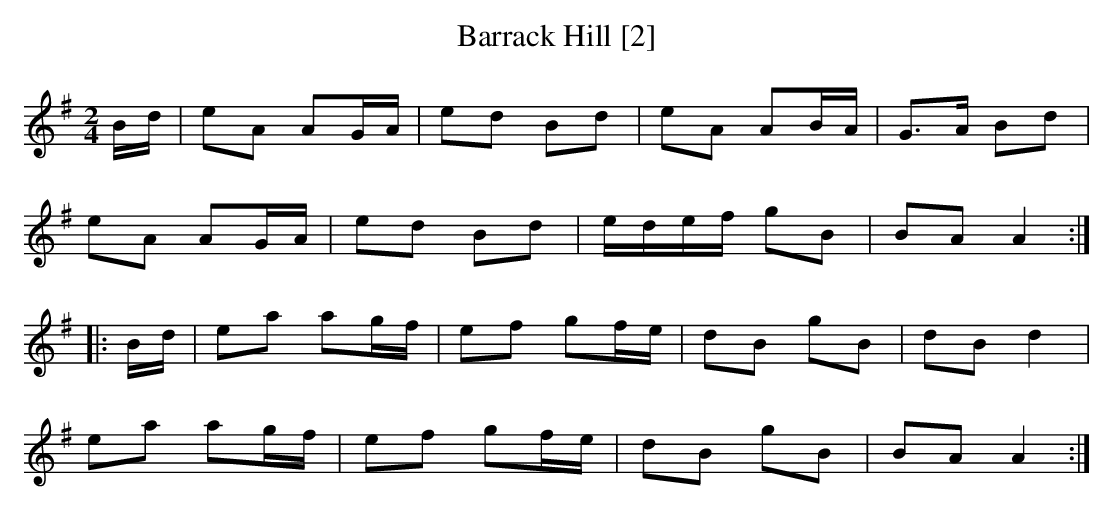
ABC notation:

X:1
T:Barrack Hill [2]
M:2/4
L:1/8
K:Ador
B/d/|eA AG/A/|ed Bd|eA AB/A/|G>A Bd|
eA AG/A/|ed Bd|e/d/e/f/ gB|BA A2:|
|:B/d/|ea ag/f/|ef gf/e/|dB gB|dB d2|
ea ag/f/|ef gf/e/|dB gB|BA A2:|]
